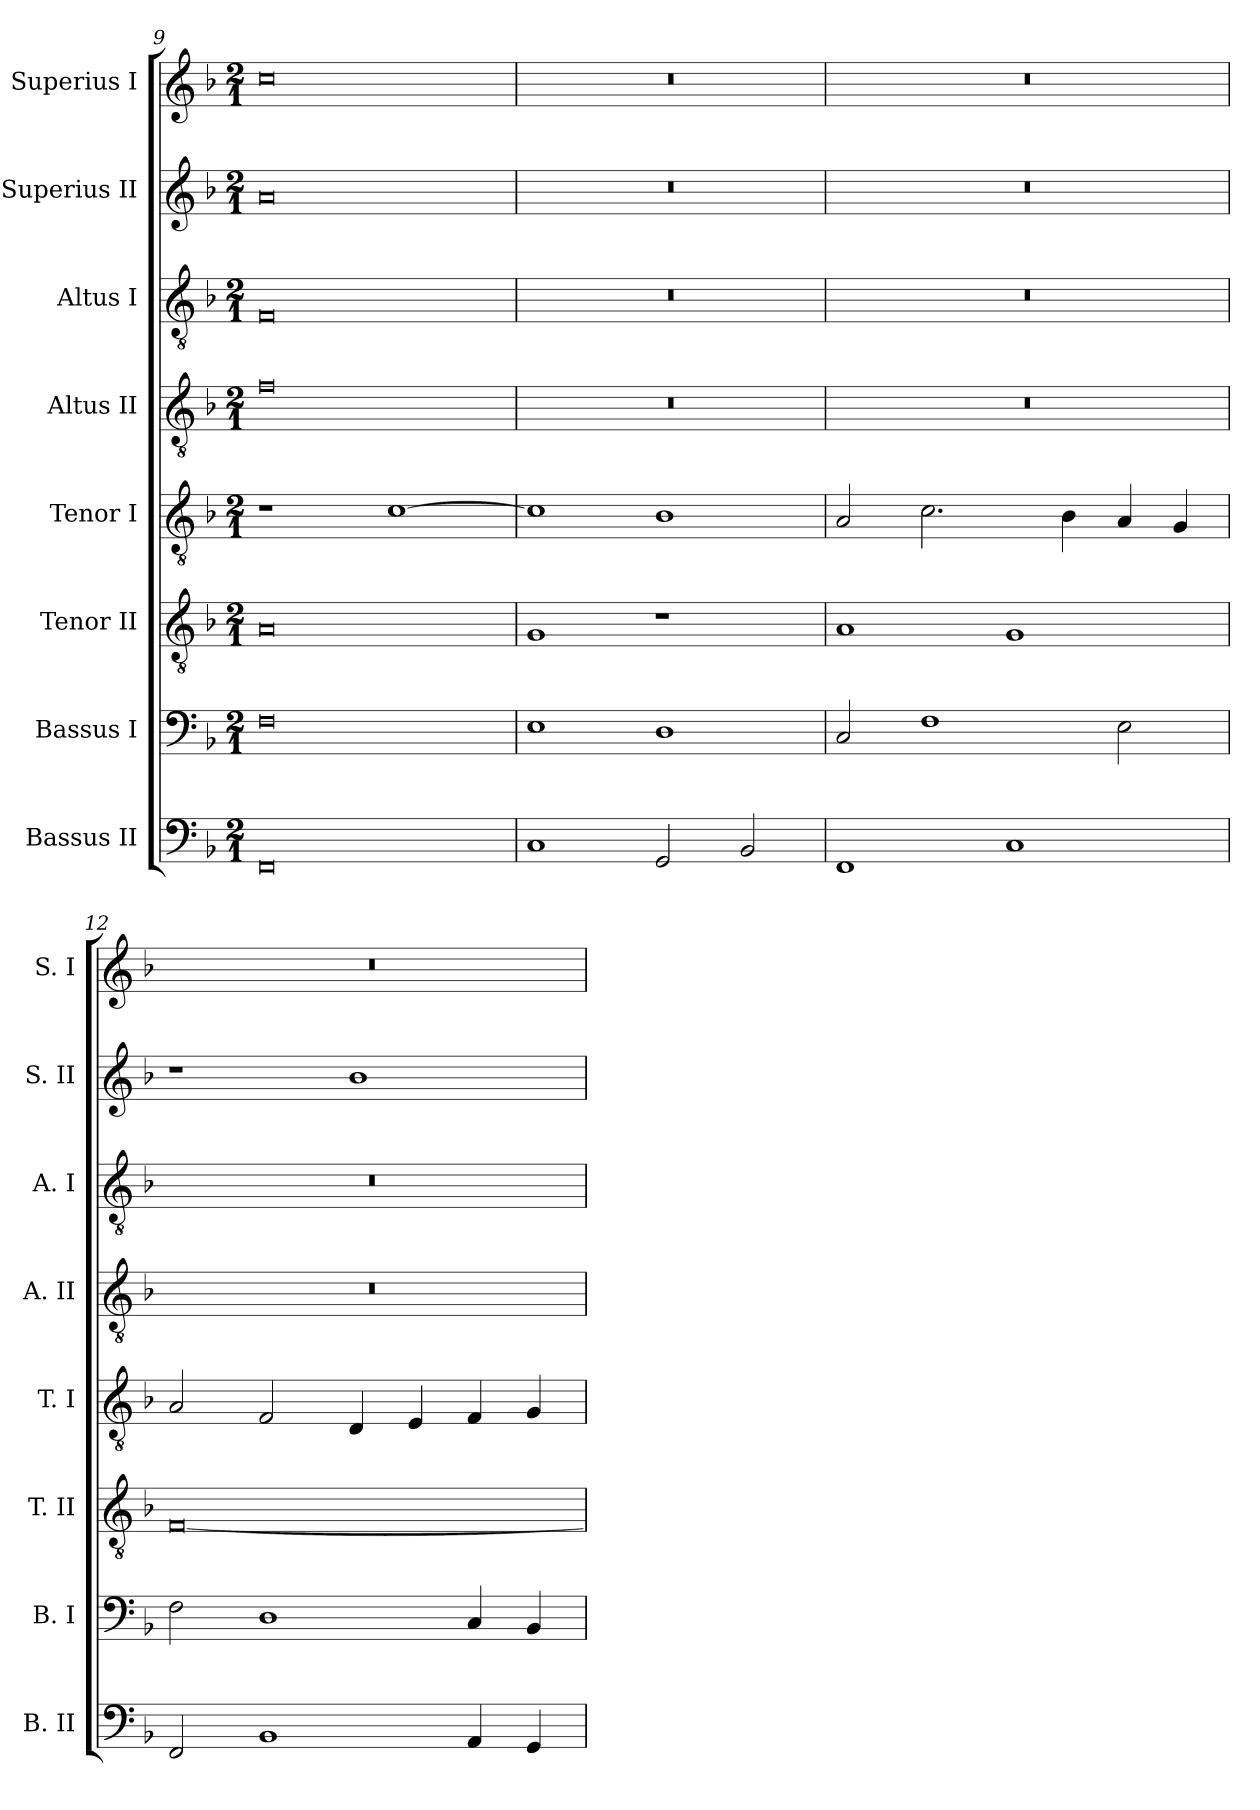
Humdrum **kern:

**kern	**kern	**kern	**kern	**kern	**kern	**kern	**kern
*part8	*part7	*part6	*part5	*part4	*part3	*part2	*part1
*staff8	*staff7	*staff6	*staff5	*staff4	*staff3	*staff2	*staff1
*I"Bassus II	*I"Bassus I	*I"Tenor II	*I"Tenor I	*I"Altus II	*I"Altus I	*I"Superius II	*I"Superius I
*I'B. II	*I'B. I	*I'T. II	*I'T. I	*I'A. II	*I'A. I	*I'S. II	*I'S. I
*clefF4	*clefF4	*clefGv2	*clefGv2	*clefGv2	*clefGv2	*clefG2	*clefG2
*k[b-]	*k[b-]	*k[b-]	*k[b-]	*k[b-]	*k[b-]	*k[b-]	*k[b-]
*F:	*F:	*F:	*F:	*F:	*F:	*F:	*F:
*M2/1	*M2/1	*M2/1	*M2/1	*M2/1	*M2/1	*M2/1	*M2/1
=9	=9	=9	=9	=9	=9	=9	=9
0FF	0F	0A	1r	0f	0F	0a	0cc
.	.	.	[1c	.	.	.	.
=10	=10	=10	=10	=10	=10	=10	=10
1C	1E	1G	1c]	0r	0r	0r	0r
2GG	1D	1r	1B-	.	.	.	.
2BB-	.	.	.	.	.	.	.
=11	=11	=11	=11	=11	=11	=11	=11
1FF	2C	1A	2A	0r	0r	0r	0r
.	1F	.	2.c	.	.	.	.
1C	.	1G	.	.	.	.	.
.	.	.	4B-	.	.	.	.
.	2E	.	4A	.	.	.	.
.	.	.	4G	.	.	.	.
=12	=12	=12	=12	=12	=12	=12	=12
2FF	2F	[0F	2A	0r	0r	1r	0r
1BB-	1D	.	2F	.	.	.	.
.	.	.	4D	.	.	1b-	.
.	.	.	4E	.	.	.	.
4AA	4C	.	4F	.	.	.	.
4GG	4BB-	.	4G	.	.	.	.
=	=	=	=	=	=	=	=
*-	*-	*-	*-	*-	*-	*-	*-
